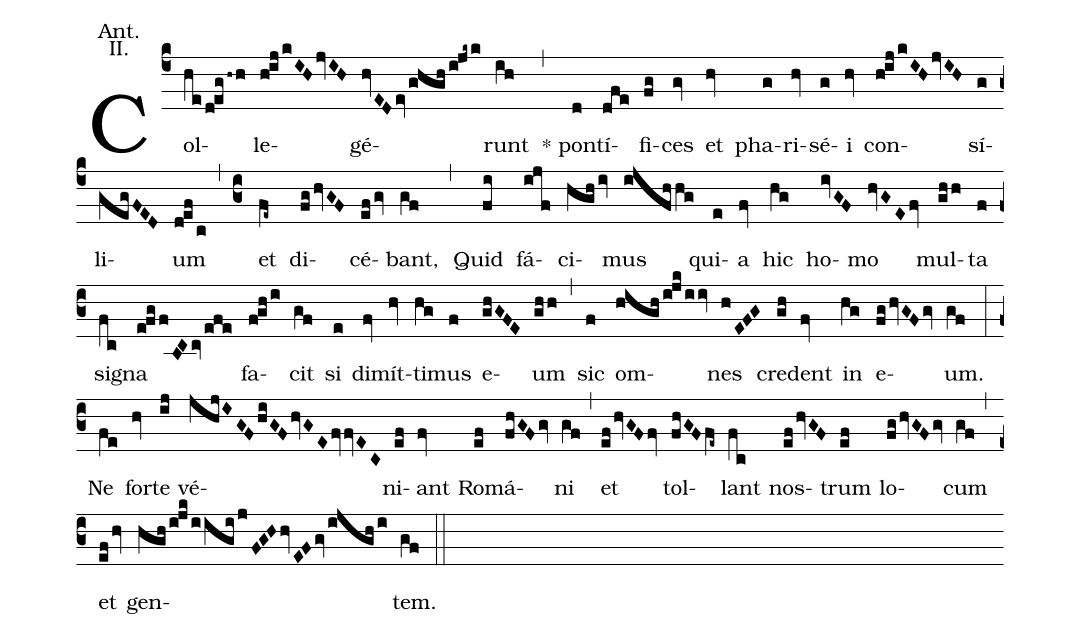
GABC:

annotation: Ant.;
annotation: II.;
%%
(c4) Col(hedegh~h)le(hijkIHjvIH)gé(hvEDevghghijk~k)runt(ih) (,)
* pon(d)tí(dfe)fi(fg)ces(gv) et(hv) pha(g)ri(hv)sé(g)i(hv) con(hijkIHjvIH)sí(g)li(gegFED)um(defc) (,)
(c3)
et(fe~) di(fghvGF)cé(efgv)bant,(gf) (,)
Quid(fi) fá(ijf)ci(hghiv)mus(ijfhhg) qui(e)a(fv) hic(hg) ho(ivGF)mo(hvGEfv) mul(ghh)ta(f) sig(fc)na(efgfBCcvefe) fa(fghi)cit(gf) si(e) di(fv)mít(hv)ti(hg)mus(f) e(ghGFE)um(ghh) (,)
sic(f) om(highijkiiv)nes(hEFG) cre(gh)dent(fv) in(hg) e(fghvGFgv)um.(gf) (:)
Ne(fe) for(hv)te(ij) vé(jhjIGFhiGFhvGEfvfvEC)ni(ef)ant(fv) Ro(ef)má(fhGFgv)ni(gf) (,)
et(efhvGFfv) tol(fhGFfe~)lant(fc) nos(efhvGF)trum(ef) lo(fghvGFgv)cum(gf) (,)
et(efhv) gen(hghijkiigijFGHhvEFgvijghi)tem.(gf) (::)
